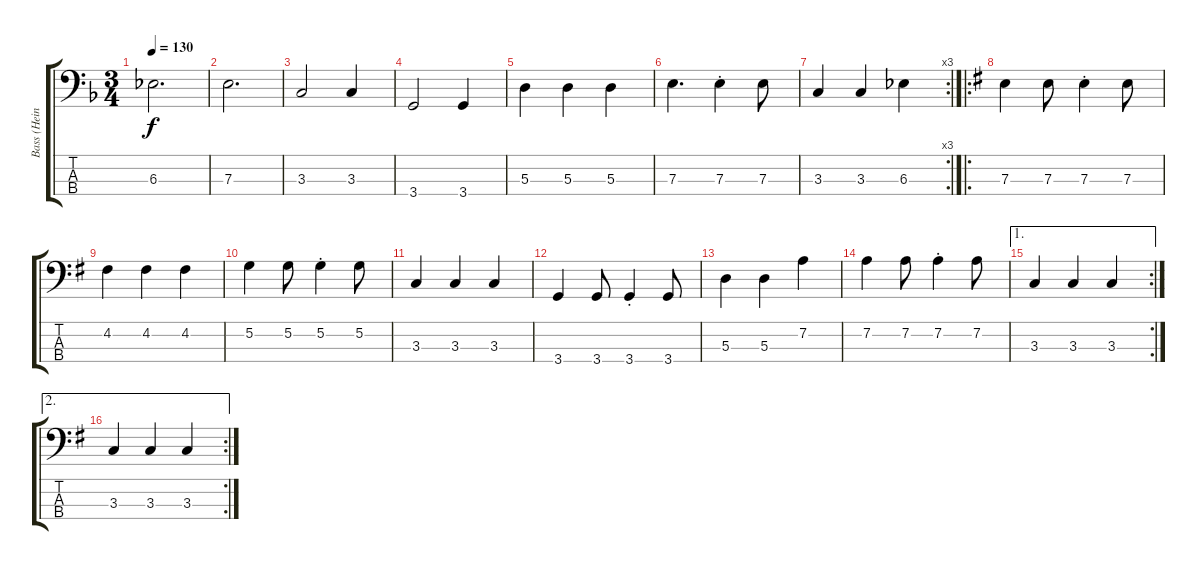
\track ("Bass (Heini)" "Bass (Hein") {instrument electricbasspick}
\staff {score tabs}
\tuning (G2 D2 A1 E1) {hide}
\ts (3 4)
\tempo 130
\clef f4
\ks dminor
6.3.2{d dy f} |
7.3.2{d} |
3.3.2 3.3.4 |
3.4.2 3.4.4 |
5.3.4 5.3.4 5.3.4 |
7.3.4{d} 7.3{st}.4 7.3.8 |
\rc 3
3.3.4 3.3.4 6.3.4 |
\ro
\ks eminor
7.3.4 7.3.8 7.3{st}.4 7.3.8 |
4.2.4 4.2.4 4.2.4 |
5.2.4 5.2.8 5.2{st}.4 5.2.8 |
3.3.4 3.3.4 3.3.4 |
3.4.4 3.4.8 3.4{st}.4 3.4.8 |
5.3.4 5.3.4 7.2.4 |
7.2.4 7.2.8 7.2{st}.4 7.2.8 |
\ae 1
\rc 2
3.3.4 3.3.4 3.3.4 |
\ae 2
\rc 2
3.3.4 3.3.4 3.3.4
